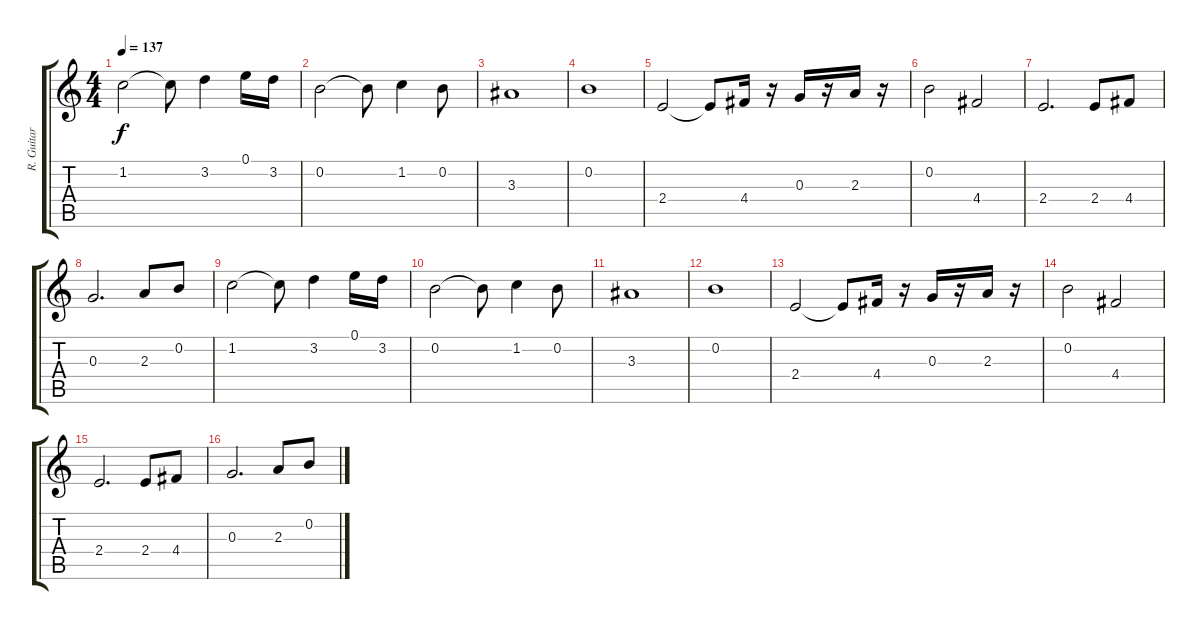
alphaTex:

\track ("R. Guitar" "R. Guitar") {instrument overdrivenguitar}
\staff {score tabs}
\tuning (E4 B3 G3 D3 A2 E2) {hide}
\ts (4 4)
\tempo 137
\clef g2
\ks c
1.2.2{dy f} 1.2{t}.8 3.2.4 0.1.16 3.2.16 |
0.2.2 0.2{t}.8 1.2.4 0.2.8 |
3.3.1 |
0.2.1 |
2.4.2{volume 16} 2.4{t}.8 4.4.16{volume 15} r.16 0.3.16{volume 15} r.16 2.3.16{volume 15} r.16 |
0.2.2{volume 15} 4.4.2{volume 14} |
2.4.2{d volume 14} 2.4.8{volume 13} 4.4.8{volume 13} |
0.3.2{d volume 13} 2.3.8{volume 12} 0.2.8{volume 12} |
1.2.2{volume 12} 1.2{t}.8 3.2.4{volume 11} 0.1.16{volume 11} 3.2.16{volume 11} |
0.2.2 0.2{t}.8 1.2.4{volume 10} 0.2.8{volume 10} |
3.3.1{volume 10} |
0.2.1{volume 9} |
2.4.2{volume 8} 2.4{t}.8 4.4.16{volume 7} r.16 0.3.16{volume 7} r.16 2.3.16{volume 7} r.16 |
0.2.2{volume 7} 4.4.2{volume 6} |
2.4.2{d volume 6} 2.4.8{volume 5} 4.4.8{volume 5} |
0.3.2{d volume 5} 2.3.8{volume 4} 0.2.8{volume 4}
